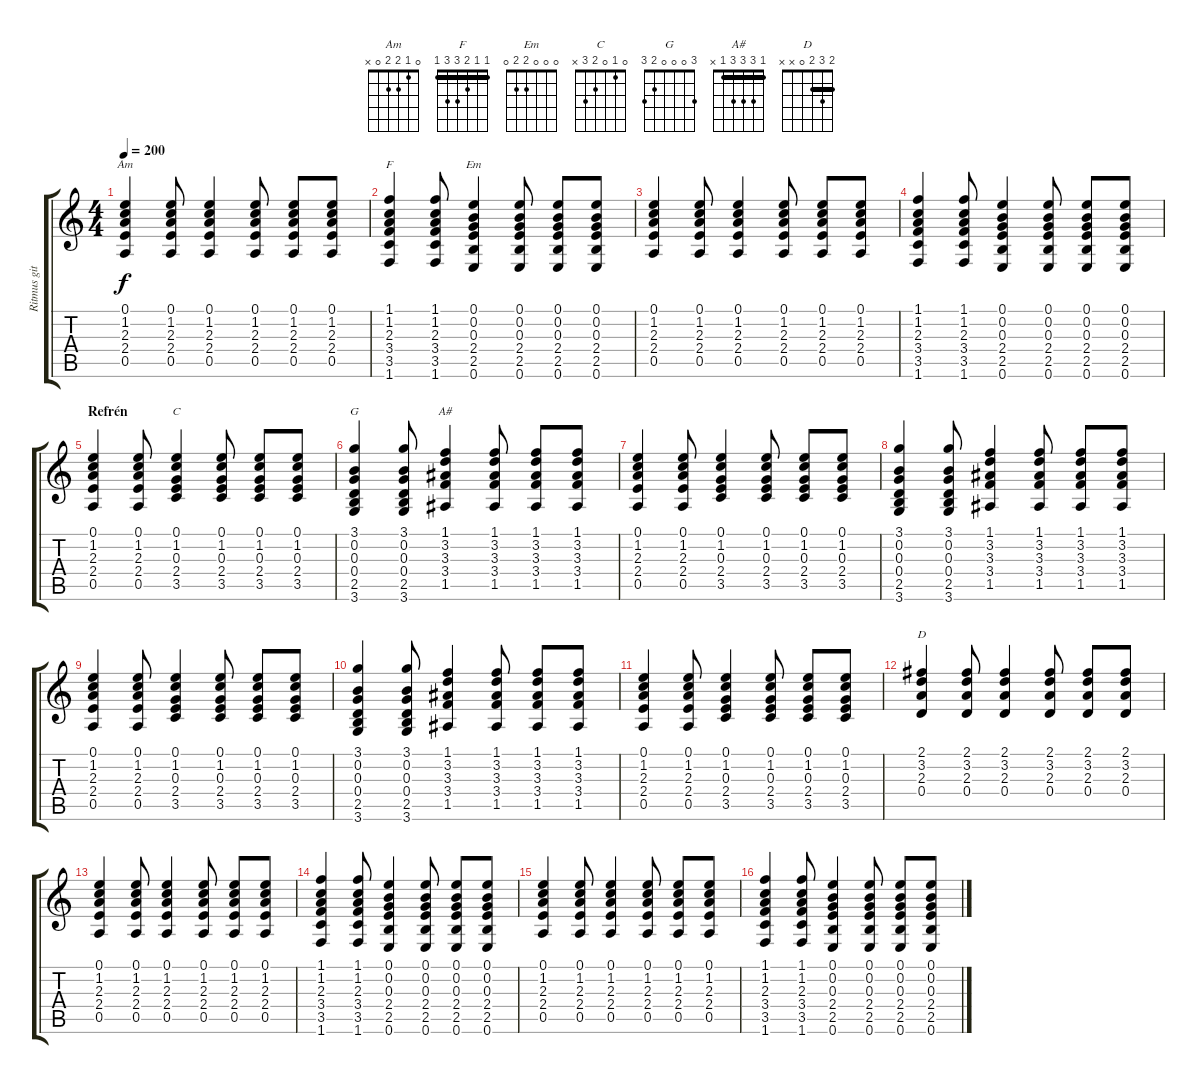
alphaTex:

\track ("Ritmus gitár" "Ritmus git") {instrument electricguitarclean}
\staff {score tabs}
\tuning (E4 B3 G3 D3 A2 E2) {hide}
\chord ("Am" 0 1 2 2 0 x)
\chord ("F" 1 1 2 3 3 1) {barre 1}
\chord ("Em" 0 0 0 2 2 0)
\chord ("C" 0 1 0 2 3 x)
\chord ("G" 3 0 0 0 2 3)
\chord ("A#" 1 3 3 3 1 x) {barre 1}
\chord ("D" 2 3 2 0 x x) {barre 2}
\ts (4 4)
\tempo 200
\clef g2
\ks c
(0.1 1.2 2.3 2.4 0.5).4{ch "Am" dy f} (0.1 1.2 2.3 2.4 0.5).8 (0.1 1.2 2.3 2.4 0.5).4 (0.1 1.2 2.3 2.4 0.5).8 (0.1 1.2 2.3 2.4 0.5).8 (0.1 1.2 2.3 2.4 0.5).8 |
(1.1 1.2 2.3 3.4 3.5 1.6).4{ch "F"} (1.1 1.2 2.3 3.4 3.5 1.6).8 (0.1 0.2 0.3 2.4 2.5 0.6).4{ch "Em"} (0.1 0.2 0.3 2.4 2.5 0.6).8 (0.1 0.2 0.3 2.4 2.5 0.6).8 (0.1 0.2 0.3 2.4 2.5 0.6).8 |
(0.1 1.2 2.3 2.4 0.5).4 (0.1 1.2 2.3 2.4 0.5).8 (0.1 1.2 2.3 2.4 0.5).4 (0.1 1.2 2.3 2.4 0.5).8 (0.1 1.2 2.3 2.4 0.5).8 (0.1 1.2 2.3 2.4 0.5).8 |
(1.1 1.2 2.3 3.4 3.5 1.6).4 (1.1 1.2 2.3 3.4 3.5 1.6).8 (0.1 0.2 0.3 2.4 2.5 0.6).4 (0.1 0.2 0.3 2.4 2.5 0.6).8 (0.1 0.2 0.3 2.4 2.5 0.6).8 (0.1 0.2 0.3 2.4 2.5 0.6).8 |
\section ("" "Refrén")
(0.1 1.2 2.3 2.4 0.5).4 (0.1 1.2 2.3 2.4 0.5).8 (0.1 1.2 0.3 2.4 3.5).4{ch "C"} (0.1 1.2 0.3 2.4 3.5).8 (0.1 1.2 0.3 2.4 3.5).8 (0.1 1.2 0.3 2.4 3.5).8 |
(3.1 0.2 0.3 0.4 2.5 3.6).4{ch "G"} (3.1 0.2 0.3 0.4 2.5 3.6).8 (1.1 3.2 3.3 3.4 1.5).4{ch "A#"} (1.1 3.2 3.3 3.4 1.5).8 (1.1 3.2 3.3 3.4 1.5).8 (1.1 3.2 3.3 3.4 1.5).8 |
(0.1 1.2 2.3 2.4 0.5).4 (0.1 1.2 2.3 2.4 0.5).8 (0.1 1.2 0.3 2.4 3.5).4 (0.1 1.2 0.3 2.4 3.5).8 (0.1 1.2 0.3 2.4 3.5).8 (0.1 1.2 0.3 2.4 3.5).8 |
(3.1 0.2 0.3 0.4 2.5 3.6).4 (3.1 0.2 0.3 0.4 2.5 3.6).8 (1.1 3.2 3.3 3.4 1.5).4 (1.1 3.2 3.3 3.4 1.5).8 (1.1 3.2 3.3 3.4 1.5).8 (1.1 3.2 3.3 3.4 1.5).8 |
(0.1 1.2 2.3 2.4 0.5).4 (0.1 1.2 2.3 2.4 0.5).8 (0.1 1.2 0.3 2.4 3.5).4 (0.1 1.2 0.3 2.4 3.5).8 (0.1 1.2 0.3 2.4 3.5).8 (0.1 1.2 0.3 2.4 3.5).8 |
(3.1 0.2 0.3 0.4 2.5 3.6).4 (3.1 0.2 0.3 0.4 2.5 3.6).8 (1.1 3.2 3.3 3.4 1.5).4 (1.1 3.2 3.3 3.4 1.5).8 (1.1 3.2 3.3 3.4 1.5).8 (1.1 3.2 3.3 3.4 1.5).8 |
(0.1 1.2 2.3 2.4 0.5).4 (0.1 1.2 2.3 2.4 0.5).8 (0.1 1.2 0.3 2.4 3.5).4 (0.1 1.2 0.3 2.4 3.5).8 (0.1 1.2 0.3 2.4 3.5).8 (0.1 1.2 0.3 2.4 3.5).8 |
(2.1 3.2 2.3 0.4).4{ch "D"} (2.1 3.2 2.3 0.4).8 (2.1 3.2 2.3 0.4).4 (2.1 3.2 2.3 0.4).8 (2.1 3.2 2.3 0.4).8 (2.1 3.2 2.3 0.4).8 |
(0.1 1.2 2.3 2.4 0.5).4 (0.1 1.2 2.3 2.4 0.5).8 (0.1 1.2 2.3 2.4 0.5).4 (0.1 1.2 2.3 2.4 0.5).8 (0.1 1.2 2.3 2.4 0.5).8 (0.1 1.2 2.3 2.4 0.5).8 |
(1.1 1.2 2.3 3.4 3.5 1.6).4 (1.1 1.2 2.3 3.4 3.5 1.6).8 (0.1 0.2 0.3 2.4 2.5 0.6).4 (0.1 0.2 0.3 2.4 2.5 0.6).8 (0.1 0.2 0.3 2.4 2.5 0.6).8 (0.1 0.2 0.3 2.4 2.5 0.6).8 |
(0.1 1.2 2.3 2.4 0.5).4 (0.1 1.2 2.3 2.4 0.5).8 (0.1 1.2 2.3 2.4 0.5).4 (0.1 1.2 2.3 2.4 0.5).8 (0.1 1.2 2.3 2.4 0.5).8 (0.1 1.2 2.3 2.4 0.5).8 |
(1.1 1.2 2.3 3.4 3.5 1.6).4 (1.1 1.2 2.3 3.4 3.5 1.6).8 (0.1 0.2 0.3 2.4 2.5 0.6).4 (0.1 0.2 0.3 2.4 2.5 0.6).8 (0.1 0.2 0.3 2.4 2.5 0.6).8 (0.1 0.2 0.3 2.4 2.5 0.6).8
